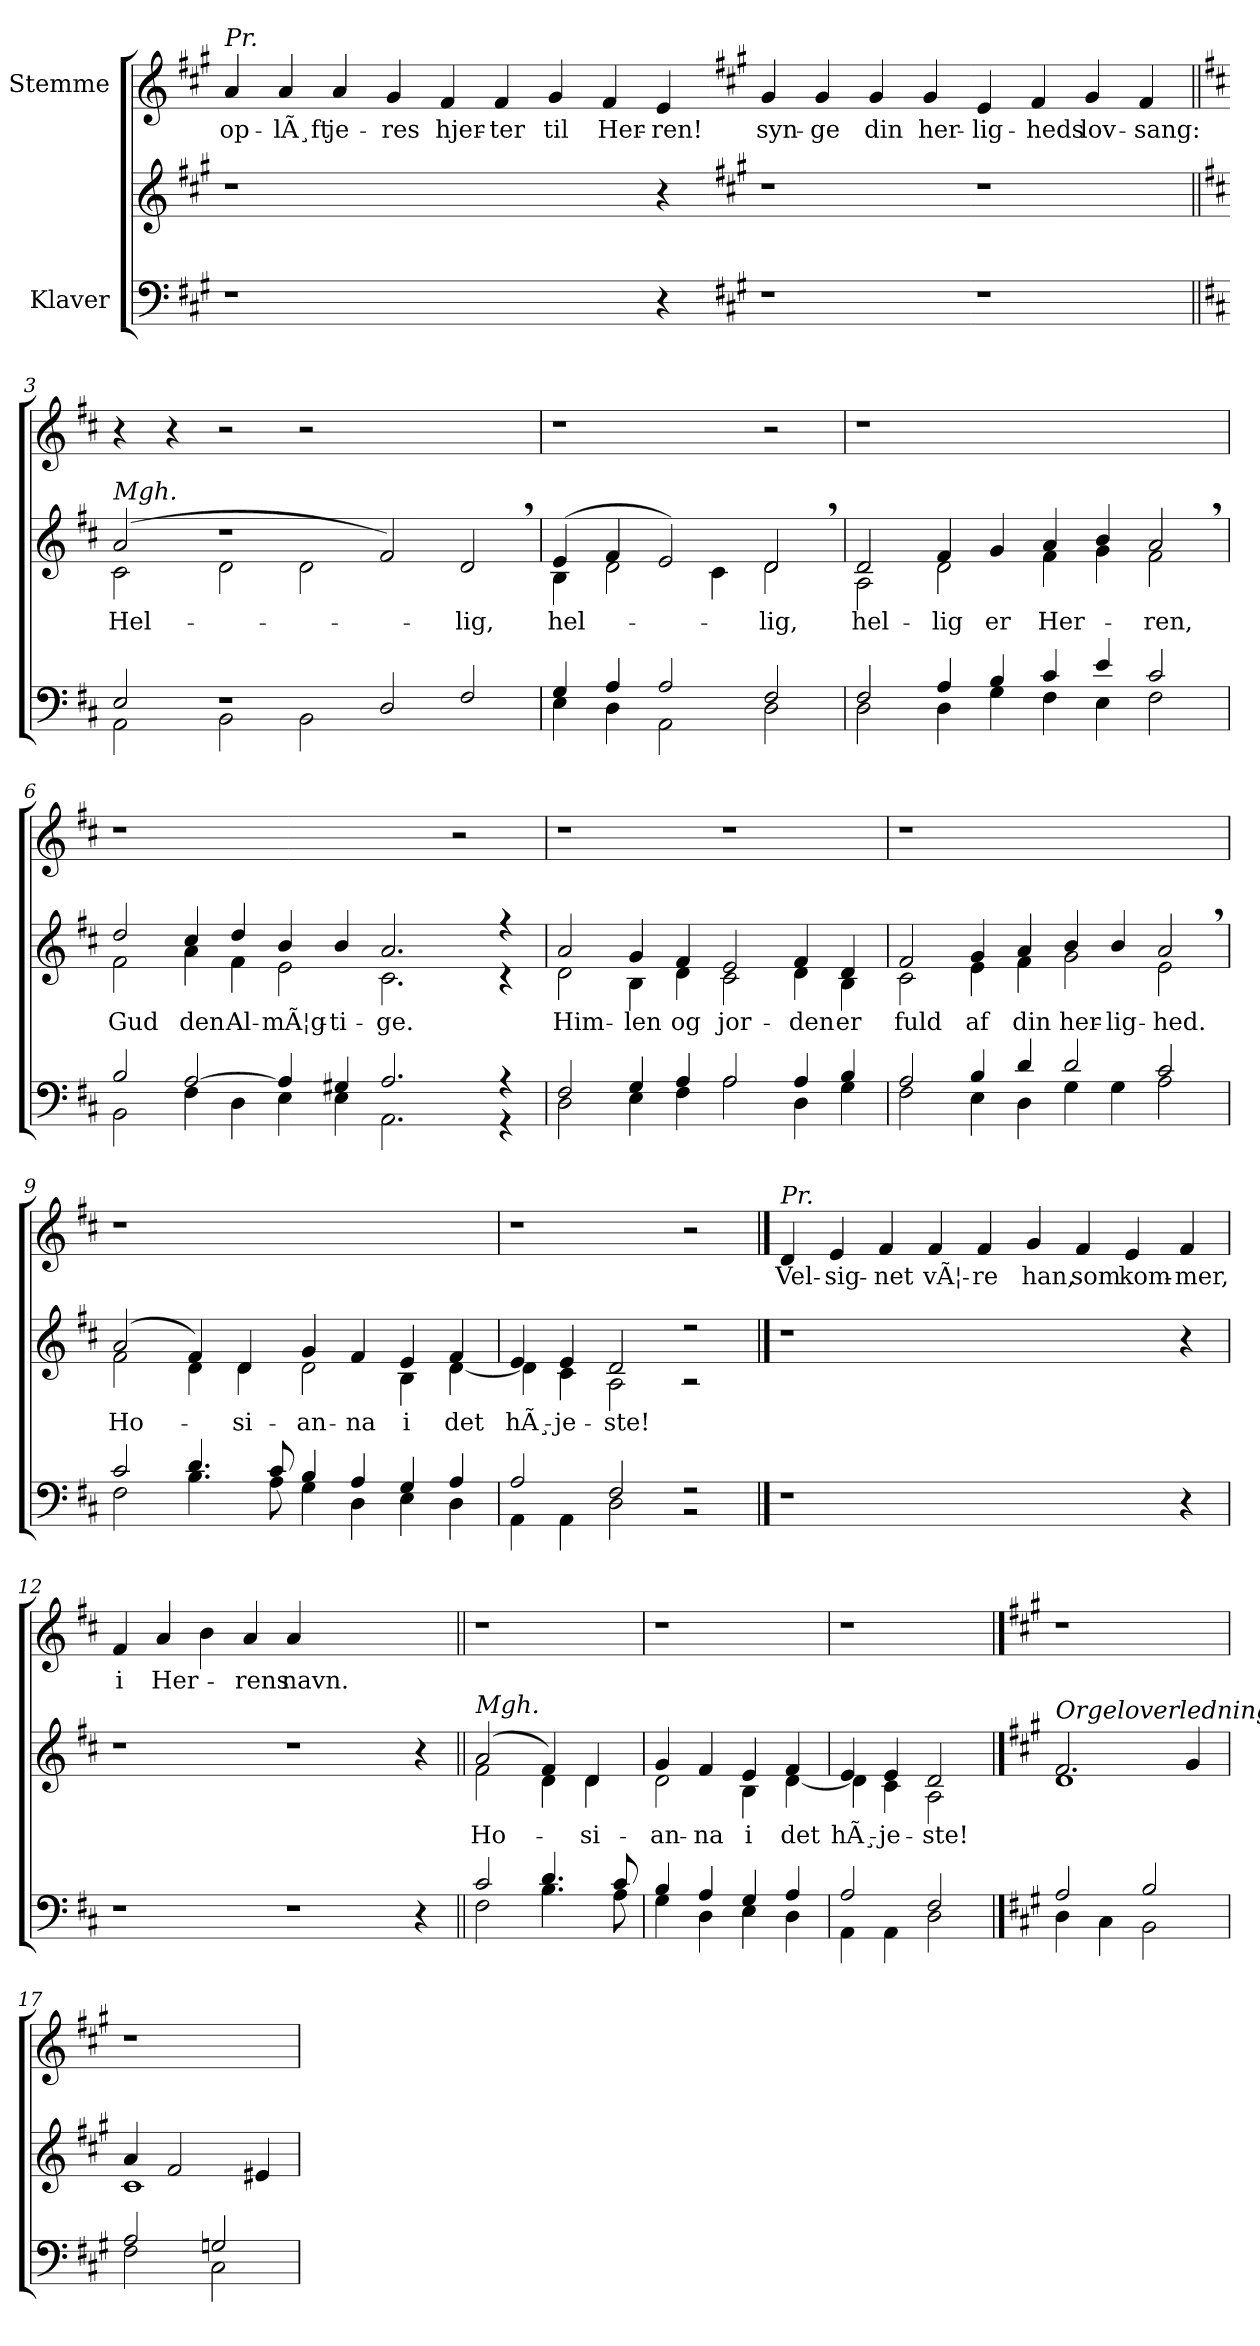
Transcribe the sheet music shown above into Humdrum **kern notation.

**kern	**kern	**text	**kern	**text
*part2	*part2	*part2	*part1	*part1
*staff3	*staff2	*staff2	*staff1	*staff1
*I"Klaver	*	*	*I"Stemme	*
*clefF4	*clefG2	*	*clefG2	*
*k[f#c#g#]	*k[f#c#g#]	*	*k[f#c#g#]	*
=1	=1	=1	=1	=1
!	!	!	!LO:TX:a:i:t=Pr.	!
1r	1r	.	4a	op-
.	.	.	4a	-lÃ¸ft
.	.	.	4a	je-
.	.	.	4g#	-res
1ryy	1ryy	.	4f#	hjer-
.	.	.	4f#	-ter
.	.	.	4g#	til
.	.	.	4f#	Her-
4r	4r	.	4e	-ren!
=2-	=2-	=2-	=2-	=2-
*k[f#c#g#]	*k[f#c#g#]	*	*k[f#c#g#]	*
1r	1r	.	4g#/	syn-
.	.	.	4g#/	-ge
.	.	.	4g#/	din
.	.	.	4g#/	her-
1r	1r	.	4e/	-lig-
.	.	.	4f#/	-heds
.	.	.	4g#/	lov-
.	.	.	4f#/	-sang:
!!LO:LB:g=z
=3||	=3||	=3||	=3||	=3||
*k[f#c#]	*k[f#c#]	*	*k[f#c#]	*
*^	*^	*	*	*
!	!	!LO:TX:a:i:t=Mgh.	!	!	!	!
2E/	2AA\	(>2a/	2c#\	Hel-	4r	.
.	.	.	.	.	4r	.
1r	2BB\	1r	2d\	.	2r	.
.	2BB\	.	2d\	.	2r	.
2D/	1ryy	2f#/)	1ryy	.	1ryy	.
2F#/	.	2d,/	.	-lig,	.	.
=4	=4	=4	=4	=4	=4	=4
4G/	4E\	(>4e/	4B\	hel-	1r	.
4A/	4D\	4f#/	2d\	.	.	.
2A/	2AA\	2e/)	.	.	.	.
.	.	.	4c#\	.	.	.
2F#/	2D\	2d,/	2d\	-lig,	2r	.
=5	=5	=5	=5	=5	=5	=5
2F#/	2D\	2d/	2A\	hel-	1r	.
4A/	4D\	4f#/	2d\	-lig	.	.
4B/	4G\	4g/	.	er	.	.
4c#/	4F#\	4a/	4f#\	Her-	1ryy	.
4e/	4E\	4b/	4g\	.	.	.
2c#/	2F#\	2a,/	2f#\	-ren,	.	.
=6	=6	=6	=6	=6	=6	=6
2B/	2BB\	2dd/	2f#\	Gud	1r	.
[2A/	4F#\	4cc#/	4a\	den	.	.
.	4D\	4dd/	4f#\	Al-	.	.
4A/]	4E\	4b/	2e\	-mÃ¦g-	1ryy	.
4G#X/	4E\	4b/	.	-ti-	.	.
2.A/	2.AA\	2.a/	2.c#\	-ge.	.	.
.	.	.	.	.	2r	.
4r	4r	4r	4r	.	.	.
=7	=7	=7	=7	=7	=7	=7
2F#/	2D\	2a/	2d\	Him-	1r	.
4G/	4E\	4g/	4B\	-len	.	.
4A/	4F#\	4f#/	4d\	og	.	.
2A/	2A\	2e/	2c#\	jor-	1r	.
4A/	4D\	4f#/	4d\	-den	.	.
4B/	4G\	4d/	4B\	er	.	.
!!LO:LB:g=z
=8	=8	=8	=8	=8	=8	=8
2A/	2F#\	2f#/	2c#\	fuld	1r	.
4B/	4E\	4g/	4e\	af	.	.
4d/	4D\	4a/	4f#\	din	.	.
2d/	4G\	4b/	2g\	her-	1ryy	.
.	4G\	4b/	.	-lig-	.	.
2c#/	2A\	2a,/	2e\	-hed.	.	.
=9	=9	=9	=9	=9	=9	=9
2c#/	2F#\	(>2a/	2f#\	Ho-	1r	.
4.d/	4.B\	4f#/)	4d\	.	.	.
.	.	4d/	4d\	-si-	.	.
8c#/	8A\	.	.	.	.	.
4B/	4G\	4g/	2d\	-an-	1ryy	.
4A/	4D\	4f#/	.	-na	.	.
4G/	4E\	4e/	4B\	i	.	.
4A/	4D\	4f#/	[4d\	det	.	.
=10	=10	=10	=10	=10	=10	=10
2A/	4AA\	4e/	4d\]	hÃ¸-	1r	.
.	4AA\	4e/	4c#\	-je-	.	.
2F#/	2D\	2d/	2A\	-ste!	.	.
2r	2r	2r	2r	.	2r	.
!!LO:PB:g=z
==11	==11	==11	==11	==11	==11	==11
!	!	!	!	!	!LO:TX:a:i:t=Pr.	!
*v	*v	*	*	*	*	*
*	*v	*v	*	*	*
1r	1r	.	4d/	Vel-
.	.	.	4e/	-sig-
.	.	.	4f#/	-net
.	.	.	4f#/	vÃ¦-
1ryy	1ryy	.	4f#/	-re
.	.	.	4g/	han,
.	.	.	4f#/	som
.	.	.	4e/	kom-
4r	4r	.	4f#/	-mer,
=12`	=12`	=12`	=12`	=12`
1r	1r	.	4f#/	i
.	.	.	4a/	Her-
.	.	.	4b\	.
.	.	.	4a/	-rens
1r	1r	.	4a/	navn.
.	.	.	1ryy	.
4r	4r	.	.	.
!!LO:LB:g=z
=13||	=13||	=13||	=13||	=13||
*^	*^	*	*	*
!	!	!LO:TX:a:i:t=Mgh.	!	!	!	!
2c#/	2F#\	(>2a/	2f#\	Ho-	1r	.
4.d/	4.B\	4f#/)	4d\	.	.	.
.	.	4d/	4d\	-si-	.	.
8c#/	8A\	.	.	.	.	.
=14	=14	=14	=14	=14	=14	=14
4B/	4G\	4g/	2d\	-an-	1r	.
4A/	4D\	4f#/	.	-na	.	.
4G/	4E\	4e/	4B\	i	.	.
4A/	4D\	4f#/	[4d\	det	.	.
=15	=15	=15	=15	=15	=15	=15
2A/	4AA\	4e/	4d\]	hÃ¸-	1r	.
.	4AA\	4e/	4c#\	-je-	.	.
2F#/	2D\	2d/	2A\	-ste!	.	.
!!LO:LB:g=z
==16	==16	==16	==16	==16	==16	==16
*k[f#c#g#]	*	*k[f#c#g#]	*	*	*k[f#c#g#]	*
!	!	!LO:TX:a:i:t=Orgeloverledning	!	!	!	!
2A/	4D\	2.f#/	1d	.	1r	.
.	4C#\	.	.	.	.	.
2B/	2BB\	.	.	.	.	.
.	.	4g#i/	.	.	.	.
=17	=17	=17	=17	=17	=17	=17
2A/	2F#\	4a/	1c#	.	1r	.
.	.	2f#/	.	.	.	.
2Gn/	2C#\	.	.	.	.	.
.	.	4e#X/	.	.	.	.
*v	*v	*	*	*	*	*
*	*v	*v	*	*	*
=	=	=	=	=
*-	*-	*-	*-	*-
